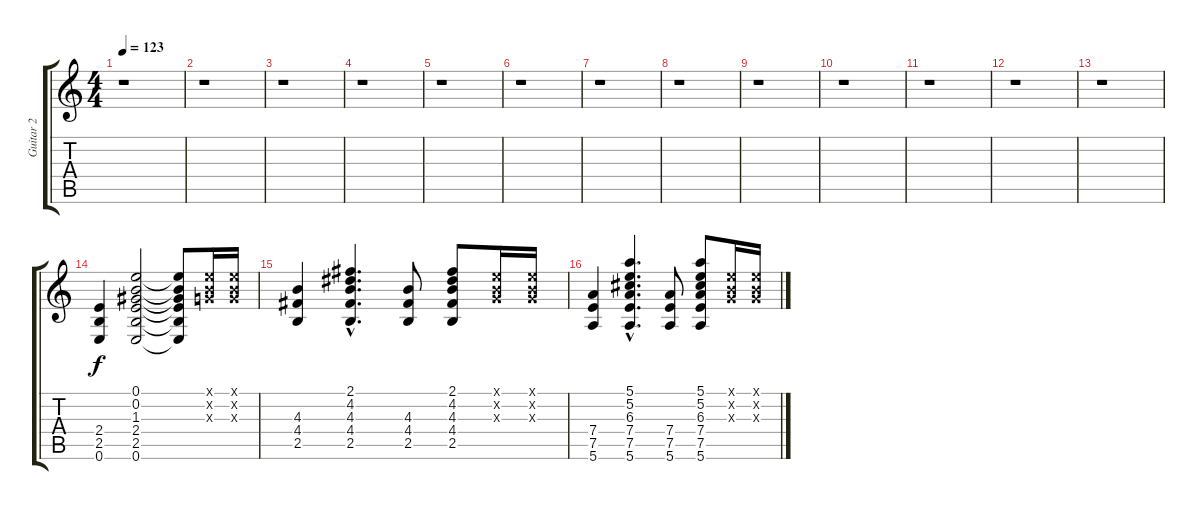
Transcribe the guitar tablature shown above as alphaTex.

\track ("Guitar 2" "Guitar 2") {instrument distortionguitar}
\staff {score tabs}
\tuning (E4 B3 G3 D3 A2 E2) {hide}
\ts (4 4)
\tempo 123
\clef g2
\ks c
r.1{dy f} |
r.1 |
r.1 |
r.1 |
r.1 |
r.1 |
r.1 |
r.1 |
r.1 |
r.1 |
r.1 |
r.1 |
r.1 |
(2.4 2.5 0.6).4{volume 14} (0.1 0.2 1.3 2.4 2.5 0.6).2 (0.1{t} 0.2{t} 1.3{t} 2.4{t} 2.5{t} 0.6{t}).8 (0.1{x} 0.2{x} 0.3{x}).16 (0.1{x} 0.2{x} 0.3{x}).16 |
(4.3 4.4 2.5).4 (2.1{hac} 4.2{hac} 4.3{hac} 4.4{hac} 2.5{hac}).4{d} (4.3 4.4 2.5).8 (2.1 4.2 4.3 4.4 2.5).8 (0.1{x} 0.2{x} 0.3{x}).16 (0.1{x} 0.2{x} 0.3{x}).16 |
(7.4 7.5 5.6).4 (5.1{hac} 5.2{hac} 6.3{hac} 7.4{hac} 7.5{hac} 5.6{hac}).4{d} (7.4 7.5 5.6).8 (5.1 5.2 6.3 7.4 7.5 5.6).8 (0.1{x} 0.2{x} 0.3{x}).16 (0.1{x} 0.2{x} 0.3{x}).16
